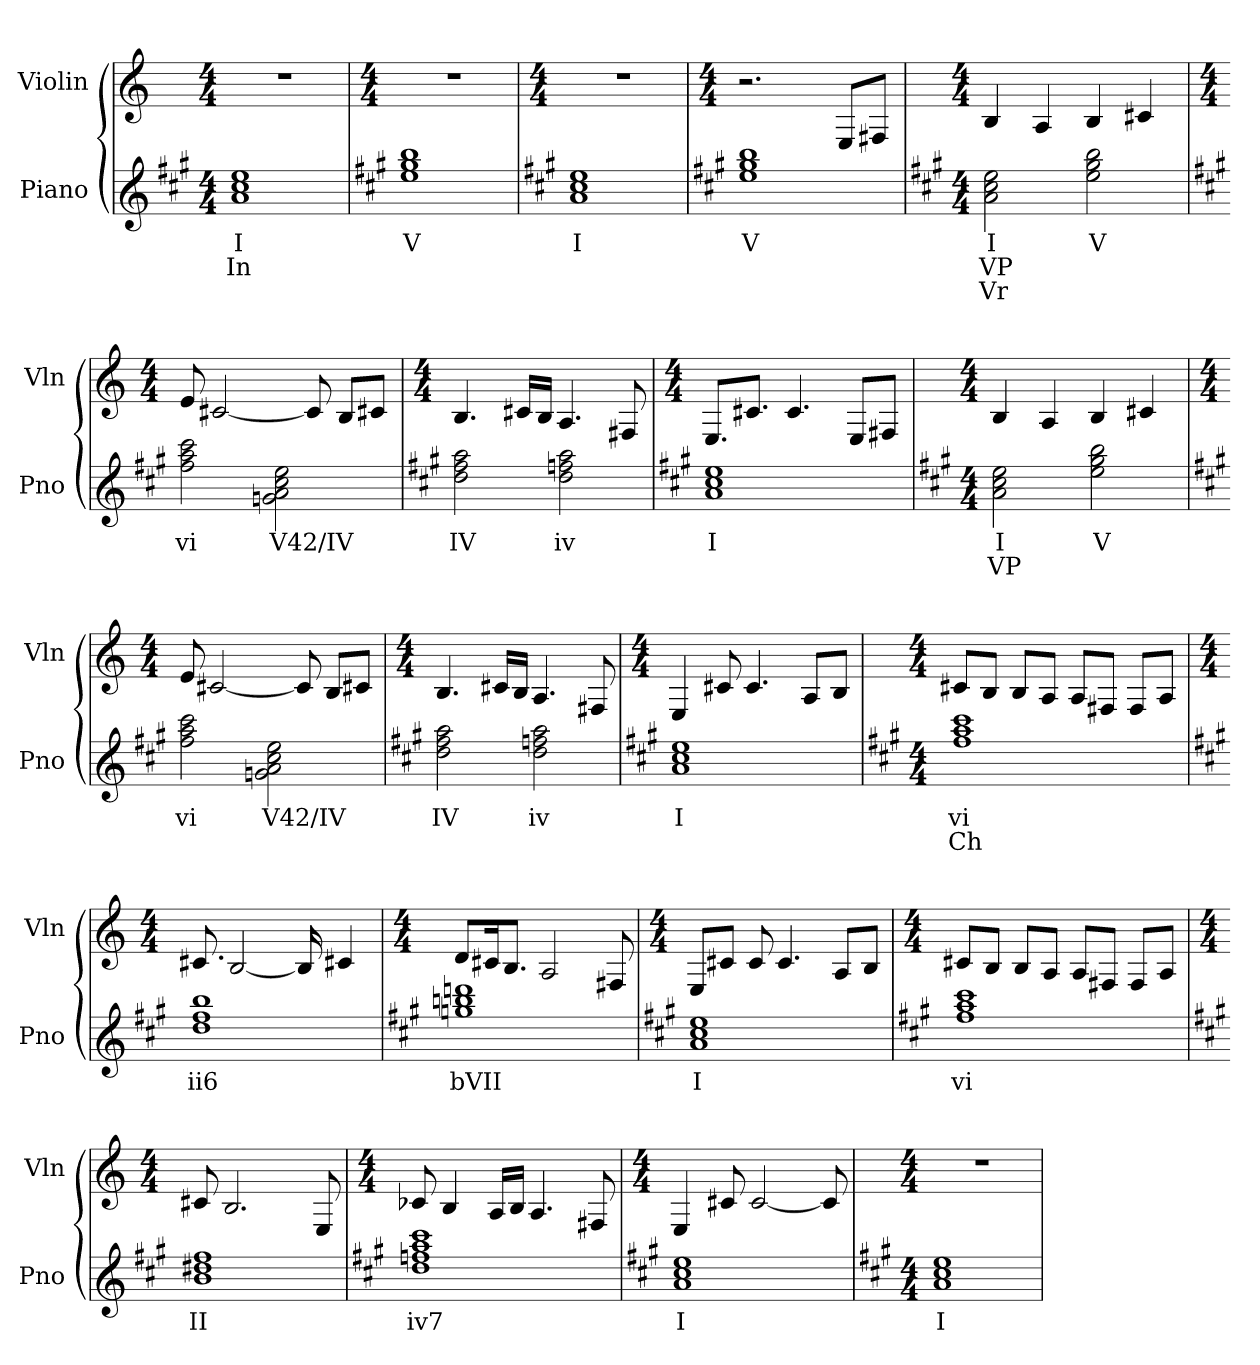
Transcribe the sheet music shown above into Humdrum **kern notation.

**kern	**text	**text	**text	**kern
*part2	*part2	*part2	*part2	*part1
*staff2	*staff2	*staff2	*staff2	*staff1
*I"Piano	*	*	*	*I"Violin
*I'Pno	*	*	*	*I'Vln
*k[f#c#g#]	*	*	*	*
*A:	*	*	*	*
*M4/4	*	*	*	*M4/4
=	=	=	=	=
1a 1cc# 1ee	I	In	.	1r
=	=	=	=	=
*k[f#c#g#]	*	*	*	*
*A:	*	*	*	*
*	*	*	*	*M4/4
1ee 1gg# 1bb	V	.	.	1r
=	=	=	=	=
*k[f#c#g#]	*	*	*	*
*A:	*	*	*	*
*	*	*	*	*M4/4
1a 1cc# 1ee	I	.	.	1r
=	=	=	=	=
*k[f#c#g#]	*	*	*	*
*A:	*	*	*	*
*	*	*	*	*M4/4
1ee 1gg# 1bb	V	.	.	2.r
.	.	.	.	8EL
.	.	.	.	8F#XJ
=	=	=	=	=
*k[f#c#g#]	*	*	*	*
*A:	*	*	*	*
*M4/4	*	*	*	*M4/4
2a 2cc# 2ee	I	VP	Vr	4B
.	.	.	.	4A
2ee 2gg# 2bb	V	.	.	4B
.	.	.	.	4c#X
=	=	=	=	=
*k[f#c#g#]	*	*	*	*
*A:	*	*	*	*
*	*	*	*	*M4/4
2ff# 2aa 2ccc#	vi	.	.	8e
.	.	.	.	[2c#X
2gn 2a 2cc# 2ee	V42/IV	.	.	.
.	.	.	.	8c#]
.	.	.	.	8BL
.	.	.	.	8c#XJ
=	=	=	=	=
*k[f#c#g#]	*	*	*	*
*A:	*	*	*	*
*	*	*	*	*M4/4
2dd 2ff# 2aa	IV	.	.	4.B
.	.	.	.	16c#XLL
.	.	.	.	16BJJ
2dd 2ffn 2aa	iv	.	.	4.A
.	.	.	.	8F#X
=	=	=	=	=
*k[f#c#g#]	*	*	*	*
*A:	*	*	*	*
*	*	*	*	*M4/4
1a 1cc# 1ee	I	.	.	8.EL
.	.	.	.	8.c#XJ
.	.	.	.	4.c#
.	.	.	.	8EL
.	.	.	.	8F#XJ
=	=	=	=	=
*k[f#c#g#]	*	*	*	*
*A:	*	*	*	*
*M4/4	*	*	*	*M4/4
2a 2cc# 2ee	I	VP	.	4B
.	.	.	.	4A
2ee 2gg# 2bb	V	.	.	4B
.	.	.	.	4c#X
=	=	=	=	=
*k[f#c#g#]	*	*	*	*
*A:	*	*	*	*
*	*	*	*	*M4/4
2ff# 2aa 2ccc#	vi	.	.	8e
.	.	.	.	[2c#X
2gn 2a 2cc# 2ee	V42/IV	.	.	.
.	.	.	.	8c#]
.	.	.	.	8BL
.	.	.	.	8c#XJ
=	=	=	=	=
*k[f#c#g#]	*	*	*	*
*A:	*	*	*	*
*	*	*	*	*M4/4
2dd 2ff# 2aa	IV	.	.	4.B
.	.	.	.	16c#XLL
.	.	.	.	16BJJ
2dd 2ffn 2aa	iv	.	.	4.A
.	.	.	.	8F#X
=	=	=	=	=
*k[f#c#g#]	*	*	*	*
*A:	*	*	*	*
*	*	*	*	*M4/4
1a 1cc# 1ee	I	.	.	4E
.	.	.	.	8c#X
.	.	.	.	4.c#
.	.	.	.	8AL
.	.	.	.	8BJ
=	=	=	=	=
*k[f#c#g#]	*	*	*	*
*A:	*	*	*	*
*M4/4	*	*	*	*M4/4
1ff# 1aa 1ccc#	vi	Ch	.	8c#XL
.	.	.	.	8BJ
.	.	.	.	8BL
.	.	.	.	8AJ
.	.	.	.	8AL
.	.	.	.	8F#XJ
.	.	.	.	8F#L
.	.	.	.	8AJ
=	=	=	=	=
*k[f#c#g#]	*	*	*	*
*A:	*	*	*	*
*	*	*	*	*M4/4
1dd 1ff# 1bb	ii6	.	.	8.c#X
.	.	.	.	[2B
.	.	.	.	16B]
.	.	.	.	4c#X
=	=	=	=	=
*k[f#c#g#]	*	*	*	*
*A:	*	*	*	*
*	*	*	*	*M4/4
1ggn 1bbn 1dddn	bVII	.	.	8dL
.	.	.	.	16c#XK
.	.	.	.	8.BJ
.	.	.	.	2A
.	.	.	.	8F#X
=	=	=	=	=
*k[f#c#g#]	*	*	*	*
*A:	*	*	*	*
*	*	*	*	*M4/4
1a 1cc# 1ee	I	.	.	8EL
.	.	.	.	8c#XJ
.	.	.	.	8c#
.	.	.	.	4.c#
.	.	.	.	8AL
.	.	.	.	8BJ
=	=	=	=	=
*k[f#c#g#]	*	*	*	*
*A:	*	*	*	*
*	*	*	*	*M4/4
1ff# 1aa 1ccc#	vi	.	.	8c#XL
.	.	.	.	8BJ
.	.	.	.	8BL
.	.	.	.	8AJ
.	.	.	.	8AL
.	.	.	.	8F#XJ
.	.	.	.	8F#L
.	.	.	.	8AJ
=	=	=	=	=
*k[f#c#g#]	*	*	*	*
*A:	*	*	*	*
*	*	*	*	*M4/4
1b 1dd#X 1ff#	II	.	.	8c#X
.	.	.	.	2.B
.	.	.	.	8E
=	=	=	=	=
*k[f#c#g#]	*	*	*	*
*A:	*	*	*	*
*	*	*	*	*M4/4
1dd 1ffn 1aa 1ccc#	iv7	.	.	8c-X
.	.	.	.	4B
.	.	.	.	16ALL
.	.	.	.	16BJJ
.	.	.	.	4.A
.	.	.	.	8F#X
=	=	=	=	=
*k[f#c#g#]	*	*	*	*
*A:	*	*	*	*
*	*	*	*	*M4/4
1a 1cc# 1ee	I	.	.	4E
.	.	.	.	8c#X
.	.	.	.	[2c#
.	.	.	.	8c#]
=	=	=	=	=
*k[f#c#g#]	*	*	*	*
*A:	*	*	*	*
*M4/4	*	*	*	*M4/4
1a 1cc# 1ee	I	.	.	1r
=	=	=	=	=
*-	*-	*-	*-	*-
